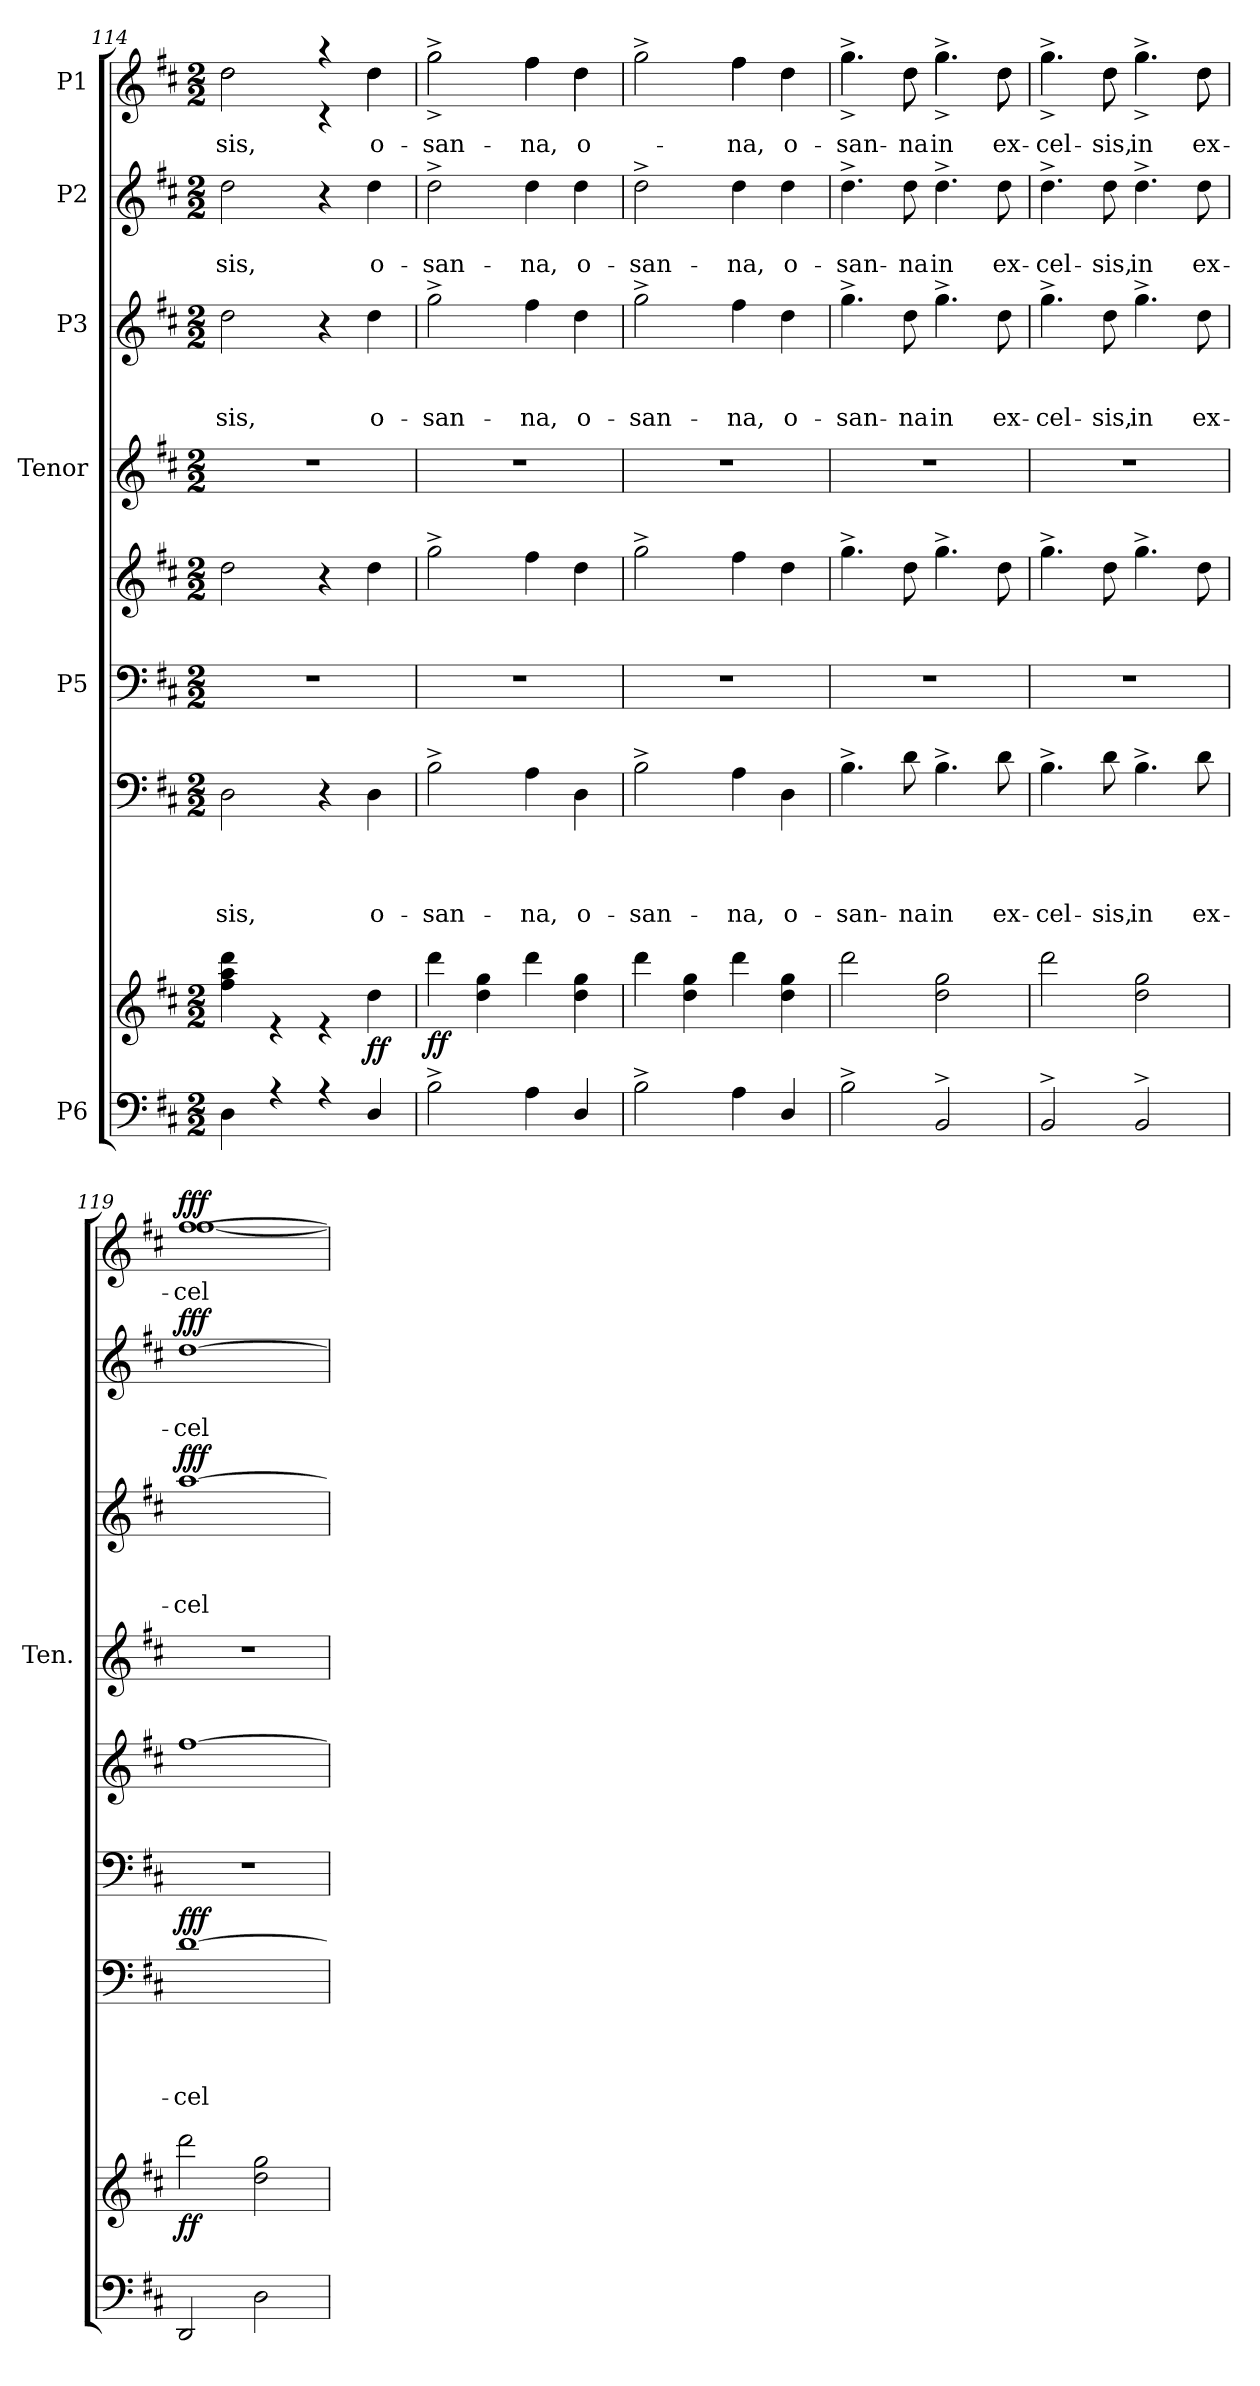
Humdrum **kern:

**kern	**kern	**dynam	**kern	**text	**text	**text	**text	**dynam	**kern	**kern	**kern	**kern	**text	**text	**text	**dynam	**kern	**text	**text	**dynam	**kern	**text	**dynam
*part8	*part8	*part8	*part7	*part7	*part7	*part7	*part7	*part7	*part6	*part5	*part4	*part3	*part3	*part3	*part3	*part3	*part2	*part2	*part2	*part2	*part1	*part1	*part1
*staff9	*staff8	*staff8/9	*staff7	*staff7	*staff7	*staff7	*staff7	*staff7	*staff6	*staff5	*staff4	*staff3	*staff3	*staff3	*staff3	*staff3	*staff2	*staff2	*staff2	*staff2	*staff1	*staff1	*staff1
*I"P6	*	*	*	*	*	*	*	*	*I"P5	*	*I"Tenor	*I"P3	*	*	*	*	*I"P2	*	*	*	*I"P1	*	*
*	*	*	*	*	*	*	*	*	*	*	*I'Ten.	*	*	*	*	*	*	*	*	*	*	*	*
*clefF4	*clefG2	*	*clefF4	*	*	*	*	*	*clefF4	*clefG2	*clefG2	*clefG2	*	*	*	*	*clefG2	*	*	*	*clefG2	*	*
*	*	*	*	*	*	*	*	*	*	*ITrd7c12	*ITrd7c12	*ITrd7c12	*	*	*	*	*	*	*	*	*	*	*
*k[f#c#]	*k[f#c#]	*	*k[f#c#]	*	*	*	*	*	*k[f#c#]	*k[f#c#]	*k[f#c#]	*k[f#c#]	*	*	*	*	*k[f#c#]	*	*	*	*k[f#c#]	*	*
*D:	*D:	*	*D:	*	*	*	*	*	*D:	*D:	*D:	*D:	*	*	*	*	*D:	*	*	*	*D:	*	*
*M2/2	*M2/2	*	*M2/2	*	*	*	*	*	*M2/2	*M2/2	*M2/2	*M2/2	*	*	*	*	*M2/2	*	*	*	*M2/2	*	*
=114	=114	=114	=114	=114	=114	=114	=114	=114	=114	=114	=114	=114	=114	=114	=114	=114	=114	=114	=114	=114	=114	=114	=114
*^	*^	*	*	*	*	*	*	*	*	*	*	*	*	*	*	*	*	*	*	*	*	*	*
!	!	!	!	!	!	!	!	!	!LO:LY:b	!	!	!	!	!	!	!	!LO:LY:b	!	!	!	!LO:LY:b	!	!	!LO:LY:b	!
*	*	*	*	*	*	*	*	*	*	*	*	*	*	*	*	*	*	*	*	*	*	*	*^	*	*
4D\	1ryy	1ryy	4ff#\ 4aa\ 4ddd\	.	2D\	.	.	.	-sis,	.	1r	2d\	1r	2d\	.	.	-sis,	.	2dd\	.	-sis,	.	2dd\	2dd\	-sis,	.
4r	.	.	4r	.	.	.	.	.	.	.	.	.	.	.	.	.	.	.	.	.	.	.	.	.	.	.
4r	.	.	4r	.	4r	.	.	.	.	.	.	4r	.	4r	.	.	.	.	4r	.	.	.	4raa	4rc	.	.
!	!	!	!	!LO:DY:b	!	!	!	!	!LO:LY:b	!	!	!	!	!	!	!	!LO:LY:b	!	!	!	!LO:LY:b	!	!	!	!LO:LY:b	!
4D/	.	.	4dd\	ff	4D\	.	.	.	o-	.	.	4d\	.	4d\	.	.	o-	.	4dd\	.	o-	.	4dd\	4dd\	o-	.
=115	=115	=115	=115	=115	=115	=115	=115	=115	=115	=115	=115	=115	=115	=115	=115	=115	=115	=115	=115	=115	=115	=115	=115	=115	=115	=115
!	!	!	!	!LO:DY:b	!	!	!	!	!LO:LY:b	!	!	!	!	!	!	!	!LO:LY:b	!	!	!	!LO:LY:b	!	!	!	!LO:LY:b	!
2B^>\	1ryy	1ryy	4ddd\	ff	2B^>\	.	.	.	-san-	.	1r	2g^>\	1r	2g^>\	.	.	-san-	.	2dd^>\	.	-san-	.	2gg^<\	2gg^<\	-san-	.
.	.	.	4dd\ 4gg\	.	.	.	.	.	.	.	.	.	.	.	.	.	.	.	.	.	.	.	.	.	.	.
!	!	!	!	!	!	!	!	!	!LO:LY:b	!	!	!	!	!	!	!	!LO:LY:b	!	!	!	!LO:LY:b	!	!	!	!LO:LY:b	!
4A\	.	.	4ddd\	.	4A\	.	.	.	-na,	.	.	4f#\	.	4f#\	.	.	-na,	.	4dd\	.	-na,	.	4ff#\	4ff#\	-na,	.
!	!	!	!	!	!	!	!	!	!LO:LY:b	!	!	!	!	!	!	!	!LO:LY:b	!	!	!	!LO:LY:b	!	!	!	!LO:LY:b	!
4D/	.	.	4dd\ 4gg\	.	4D\	.	.	.	o-	.	.	4d\	.	4d\	.	.	o-	.	4dd\	.	o-	.	4dd\	4dd\	o-	.
=116	=116	=116	=116	=116	=116	=116	=116	=116	=116	=116	=116	=116	=116	=116	=116	=116	=116	=116	=116	=116	=116	=116	=116	=116	=116	=116
!	!	!	!	!	!	!	!	!	!LO:LY:b	!	!	!	!	!	!	!	!LO:LY:b	!	!	!	!LO:LY:b	!	!	!	!	!
2B^>\	1ryy	1ryy	4ddd\	.	2B^>\	.	.	.	-san-	.	1r	2g^>\	1r	2g^>\	.	.	-san-	.	2dd^>\	.	-san-	.	2ryy	2gg^<\	.	.
.	.	.	4dd\ 4gg\	.	.	.	.	.	.	.	.	.	.	.	.	.	.	.	.	.	.	.	.	.	.	.
!	!	!	!	!	!	!	!	!	!LO:LY:b	!	!	!	!	!	!	!	!LO:LY:b	!	!	!	!LO:LY:b	!	!	!	!LO:LY:b	!
4A\	.	.	4ddd\	.	4A\	.	.	.	-na,	.	.	4f#\	.	4f#\	.	.	-na,	.	4dd\	.	-na,	.	4ff#\	4ff#\	-na,	.
!	!	!	!	!	!	!	!	!	!LO:LY:b	!	!	!	!	!	!	!	!LO:LY:b	!	!	!	!LO:LY:b	!	!	!	!LO:LY:b	!
4D/	.	.	4dd\ 4gg\	.	4D\	.	.	.	o-	.	.	4d\	.	4d\	.	.	o-	.	4dd\	.	o-	.	4dd\	4dd\	o-	.
=117	=117	=117	=117	=117	=117	=117	=117	=117	=117	=117	=117	=117	=117	=117	=117	=117	=117	=117	=117	=117	=117	=117	=117	=117	=117	=117
!	!	!	!	!	!	!	!	!	!LO:LY:b	!	!	!	!	!	!	!	!LO:LY:b	!	!	!	!LO:LY:b	!	!	!	!LO:LY:b	!
2B^>\	1ryy	1ryy	2ddd\	.	4.B^>\	.	.	.	-san-	.	1r	4.g^>\	1r	4.g^>\	.	.	-san-	.	4.dd^>\	.	-san-	.	4.gg^<\	4.gg^<\	-san-	.
!	!	!	!	!	!	!	!	!	!LO:LY:b	!	!	!	!	!	!	!	!LO:LY:b	!	!	!	!LO:LY:b	!	!	!	!LO:LY:b	!
.	.	.	.	.	8d\	.	.	.	-na	.	.	8d\	.	8d\	.	.	-na	.	8dd\	.	-na	.	8dd\	8dd\	-na	.
!	!	!	!	!	!	!	!	!	!LO:LY:b	!	!	!	!	!	!	!	!LO:LY:b	!	!	!	!LO:LY:b	!	!	!	!LO:LY:b	!
2BB^</	.	.	2dd\ 2gg\	.	4.B^>\	.	.	.	in	.	.	4.g^>\	.	4.g^>\	.	.	in	.	4.dd^>\	.	in	.	4.gg^<\	4.gg^<\	in	.
!	!	!	!	!	!	!	!	!	!LO:LY:b	!	!	!	!	!	!	!	!LO:LY:b	!	!	!	!LO:LY:b	!	!	!	!LO:LY:b	!
.	.	.	.	.	8d\	.	.	.	ex-	.	.	8d\	.	8d\	.	.	ex-	.	8dd\	.	ex-	.	8dd\	8dd\	ex-	.
!!LO:PB:g=z	!!
=118	=118	=118	=118	=118	=118	=118	=118	=118	=118	=118	=118	=118	=118	=118	=118	=118	=118	=118	=118	=118	=118	=118	=118	=118	=118	=118
!	!	!	!	!	!	!	!	!	!LO:LY:b	!	!	!	!	!	!	!	!LO:LY:b	!	!	!	!LO:LY:b	!	!	!	!LO:LY:b	!
2BB^</	1ryy	1ryy	2ddd\	.	4.B^>\	.	.	.	-cel-	.	1r	4.g^>\	1r	4.g^>\	.	.	-cel-	.	4.dd^>\	.	-cel-	.	4.gg^<\	4.gg^<\	-cel-	.
!	!	!	!	!	!	!	!	!	!LO:LY:b	!	!	!	!	!	!	!	!LO:LY:b	!	!	!	!LO:LY:b	!	!	!	!LO:LY:b	!
.	.	.	.	.	8d\	.	.	.	-sis,	.	.	8d\	.	8d\	.	.	-sis,	.	8dd\	.	-sis,	.	8dd\	8dd\	-sis,	.
!	!	!	!	!	!	!	!	!	!LO:LY:b	!	!	!	!	!	!	!	!LO:LY:b	!	!	!	!LO:LY:b	!	!	!	!LO:LY:b	!
2BB^</	.	.	2dd\ 2gg\	.	4.B^>\	.	.	.	in	.	.	4.g^>\	.	4.g^>\	.	.	in	.	4.dd^>\	.	in	.	4.gg^<\	4.gg^<\	in	.
!	!	!	!	!	!	!	!	!	!LO:LY:b	!	!	!	!	!	!	!	!LO:LY:b	!	!	!	!LO:LY:b	!	!	!	!LO:LY:b	!
.	.	.	.	.	8d\	.	.	.	ex-	.	.	8d\	.	8d\	.	.	ex-	.	8dd\	.	ex-	.	8dd\	8dd\	ex-	.
=119	=119	=119	=119	=119	=119	=119	=119	=119	=119	=119	=119	=119	=119	=119	=119	=119	=119	=119	=119	=119	=119	=119	=119	=119	=119	=119
!	!	!	!	!LO:DY:b	!	!	!	!	!LO:LY:b	!LO:DY:a	!	!	!	!	!	!	!LO:LY:b	!LO:DY:a	!	!	!LO:LY:b	!LO:DY:a	!	!	!LO:LY:b	!LO:DY:a
2DD/	1ryy	1ryy	2ddd\	ff	[>1d	.	.	.	-cel-	fff	1r	[<1f#	1r	[>1a	.	.	-cel-	fff	[>1dd	.	-cel-	fff	[>1ff#	[>1ff#	-cel-	fff
2D\	.	.	2dd\ 2gg\	.	.	.	.	.	.	.	.	.	.	.	.	.	.	.	.	.	.	.	.	.	.	.
*v	*v	*	*	*	*	*	*	*	*	*	*	*	*	*	*	*	*	*	*	*	*	*	*v	*v	*	*
*	*v	*v	*	*	*	*	*	*	*	*	*	*	*	*	*	*	*	*	*	*	*	*	*	*
=	=	=	=	=	=	=	=	=	=	=	=	=	=	=	=	=	=	=	=	=	=	=	=
*-	*-	*-	*-	*-	*-	*-	*-	*-	*-	*-	*-	*-	*-	*-	*-	*-	*-	*-	*-	*-	*-	*-	*-
